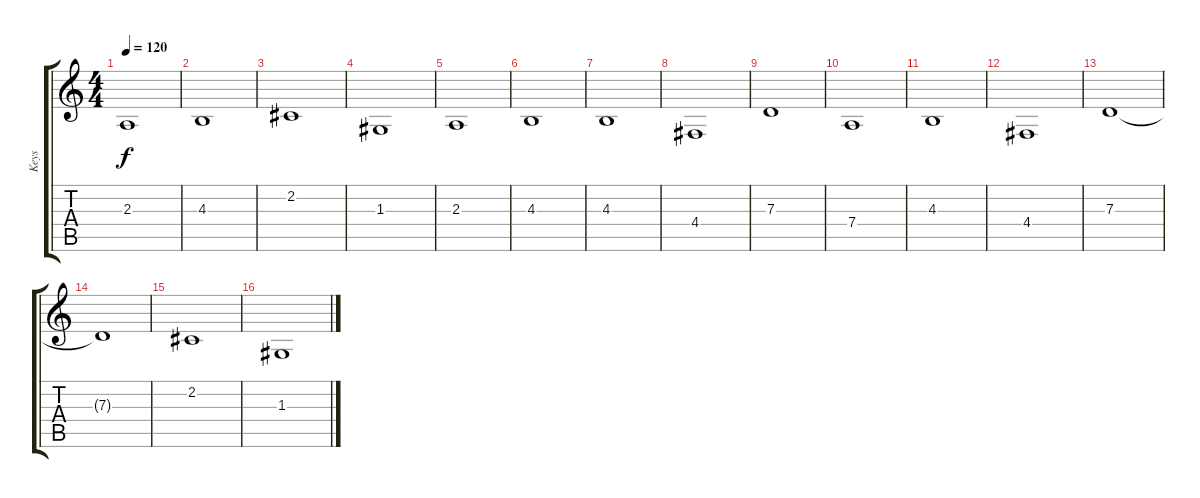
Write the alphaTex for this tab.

\track ("Keys" "Keys") {instrument synthstrings1}
\staff {score tabs}
\tuning (E4 B3 G3 D3 A2 E2) {hide}
\ts (4 4)
\tempo 120
\clef g2
\ks c
2.3.1{dy f} |
4.3.1 |
2.2.1 |
1.3.1 |
2.3.1 |
4.3.1 |
4.3.1 |
4.4.1 |
7.3.1 |
7.4.1 |
4.3.1 |
4.4.1 |
7.3.1 |
7.3{t}.1 |
2.2.1 |
1.3.1
